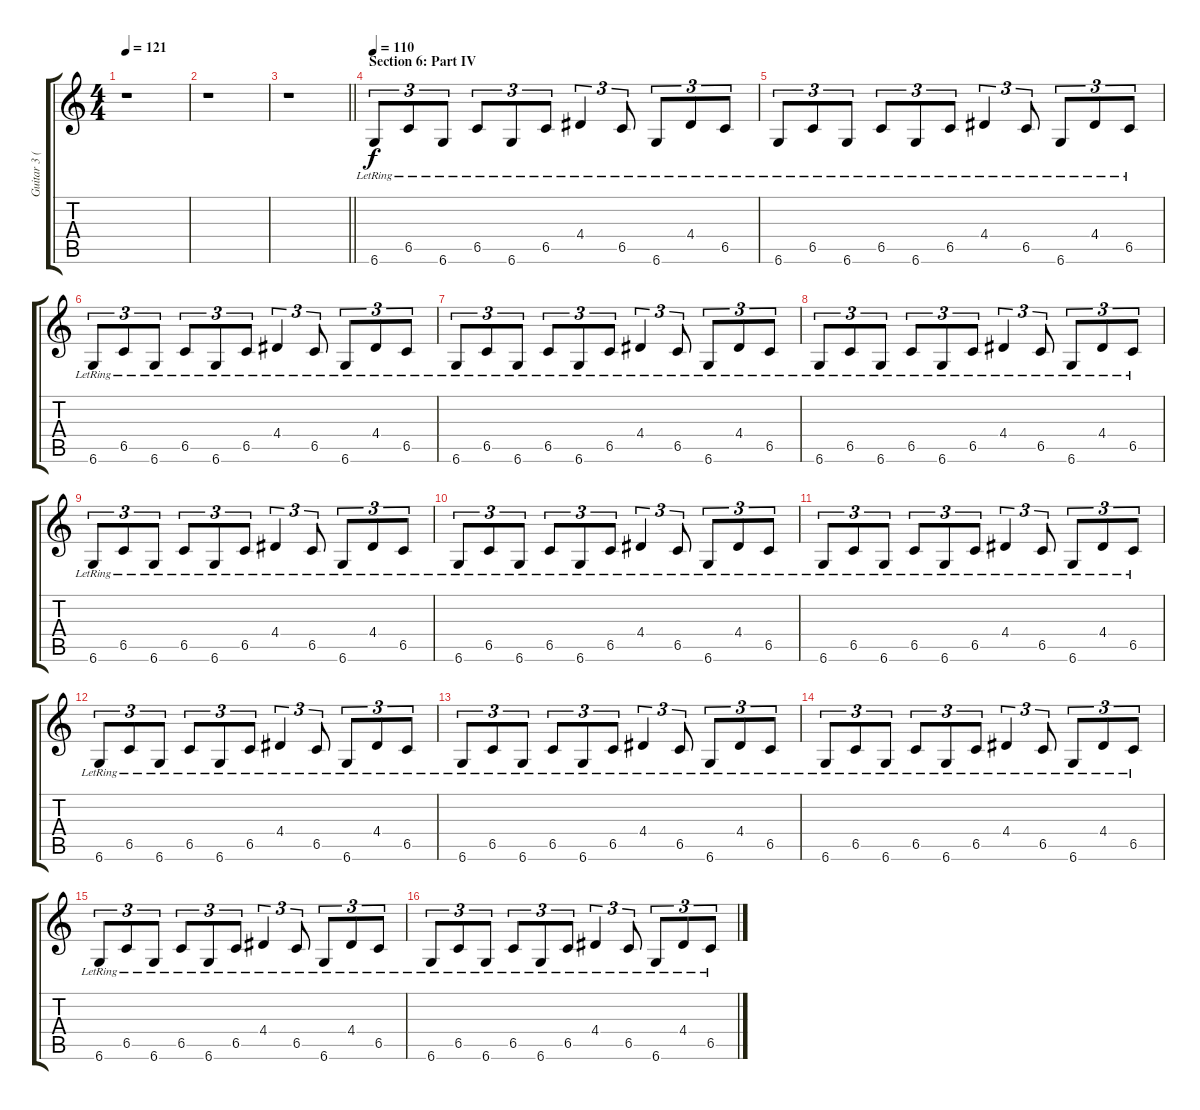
\track ("Guitar 3 (Clean)" "Guitar 3 (") {instrument electricguitarjazz}
\staff {score tabs}
\tuning (Db4 Ab3 E3 B2 Gb2 Db2) {hide}
\ts (4 4)
\tempo 121
\clef g2
\ks c
r.1{dy f} |
r.1 |
\barLineRight lightlight
r.1 |
\section ("" "Section 6: Part IV")
\tempo 110
6.6{lr}.8{tu (3 2)} 6.5{lr}.8{tu (3 2)} 6.6{lr}.8{tu (3 2)} 6.5{lr}.8{tu (3 2)} 6.6{lr}.8{tu (3 2)} 6.5{lr}.8{tu (3 2)} 4.4{lr}.4{tu (3 2)} 6.5{lr}.8{tu (3 2)} 6.6{lr}.8{tu (3 2)} 4.4{lr}.8{tu (3 2)} 6.5{lr}.8{tu (3 2)} |
6.6{lr}.8{tu (3 2)} 6.5{lr}.8{tu (3 2)} 6.6{lr}.8{tu (3 2)} 6.5{lr}.8{tu (3 2)} 6.6{lr}.8{tu (3 2)} 6.5{lr}.8{tu (3 2)} 4.4{lr}.4{tu (3 2)} 6.5{lr}.8{tu (3 2)} 6.6{lr}.8{tu (3 2)} 4.4{lr}.8{tu (3 2)} 6.5{lr}.8{tu (3 2)} |
6.6{lr}.8{tu (3 2)} 6.5{lr}.8{tu (3 2)} 6.6{lr}.8{tu (3 2)} 6.5{lr}.8{tu (3 2)} 6.6{lr}.8{tu (3 2)} 6.5{lr}.8{tu (3 2)} 4.4{lr}.4{tu (3 2)} 6.5{lr}.8{tu (3 2)} 6.6{lr}.8{tu (3 2)} 4.4{lr}.8{tu (3 2)} 6.5{lr}.8{tu (3 2)} |
6.6{lr}.8{tu (3 2)} 6.5{lr}.8{tu (3 2)} 6.6{lr}.8{tu (3 2)} 6.5{lr}.8{tu (3 2)} 6.6{lr}.8{tu (3 2)} 6.5{lr}.8{tu (3 2)} 4.4{lr}.4{tu (3 2)} 6.5{lr}.8{tu (3 2)} 6.6{lr}.8{tu (3 2)} 4.4{lr}.8{tu (3 2)} 6.5{lr}.8{tu (3 2)} |
6.6{lr}.8{tu (3 2)} 6.5{lr}.8{tu (3 2)} 6.6{lr}.8{tu (3 2)} 6.5{lr}.8{tu (3 2)} 6.6{lr}.8{tu (3 2)} 6.5{lr}.8{tu (3 2)} 4.4{lr}.4{tu (3 2)} 6.5{lr}.8{tu (3 2)} 6.6{lr}.8{tu (3 2)} 4.4{lr}.8{tu (3 2)} 6.5{lr}.8{tu (3 2)} |
6.6{lr}.8{tu (3 2)} 6.5{lr}.8{tu (3 2)} 6.6{lr}.8{tu (3 2)} 6.5{lr}.8{tu (3 2)} 6.6{lr}.8{tu (3 2)} 6.5{lr}.8{tu (3 2)} 4.4{lr}.4{tu (3 2)} 6.5{lr}.8{tu (3 2)} 6.6{lr}.8{tu (3 2)} 4.4{lr}.8{tu (3 2)} 6.5{lr}.8{tu (3 2)} |
6.6{lr}.8{tu (3 2)} 6.5{lr}.8{tu (3 2)} 6.6{lr}.8{tu (3 2)} 6.5{lr}.8{tu (3 2)} 6.6{lr}.8{tu (3 2)} 6.5{lr}.8{tu (3 2)} 4.4{lr}.4{tu (3 2)} 6.5{lr}.8{tu (3 2)} 6.6{lr}.8{tu (3 2)} 4.4{lr}.8{tu (3 2)} 6.5{lr}.8{tu (3 2)} |
6.6{lr}.8{tu (3 2)} 6.5{lr}.8{tu (3 2)} 6.6{lr}.8{tu (3 2)} 6.5{lr}.8{tu (3 2)} 6.6{lr}.8{tu (3 2)} 6.5{lr}.8{tu (3 2)} 4.4{lr}.4{tu (3 2)} 6.5{lr}.8{tu (3 2)} 6.6{lr}.8{tu (3 2)} 4.4{lr}.8{tu (3 2)} 6.5{lr}.8{tu (3 2)} |
6.6{lr}.8{tu (3 2)} 6.5{lr}.8{tu (3 2)} 6.6{lr}.8{tu (3 2)} 6.5{lr}.8{tu (3 2)} 6.6{lr}.8{tu (3 2)} 6.5{lr}.8{tu (3 2)} 4.4{lr}.4{tu (3 2)} 6.5{lr}.8{tu (3 2)} 6.6{lr}.8{tu (3 2)} 4.4{lr}.8{tu (3 2)} 6.5{lr}.8{tu (3 2)} |
6.6{lr}.8{tu (3 2)} 6.5{lr}.8{tu (3 2)} 6.6{lr}.8{tu (3 2)} 6.5{lr}.8{tu (3 2)} 6.6{lr}.8{tu (3 2)} 6.5{lr}.8{tu (3 2)} 4.4{lr}.4{tu (3 2)} 6.5{lr}.8{tu (3 2)} 6.6{lr}.8{tu (3 2)} 4.4{lr}.8{tu (3 2)} 6.5{lr}.8{tu (3 2)} |
6.6{lr}.8{tu (3 2)} 6.5{lr}.8{tu (3 2)} 6.6{lr}.8{tu (3 2)} 6.5{lr}.8{tu (3 2)} 6.6{lr}.8{tu (3 2)} 6.5{lr}.8{tu (3 2)} 4.4{lr}.4{tu (3 2)} 6.5{lr}.8{tu (3 2)} 6.6{lr}.8{tu (3 2)} 4.4{lr}.8{tu (3 2)} 6.5{lr}.8{tu (3 2)} |
6.6{lr}.8{tu (3 2)} 6.5{lr}.8{tu (3 2)} 6.6{lr}.8{tu (3 2)} 6.5{lr}.8{tu (3 2)} 6.6{lr}.8{tu (3 2)} 6.5{lr}.8{tu (3 2)} 4.4{lr}.4{tu (3 2)} 6.5{lr}.8{tu (3 2)} 6.6{lr}.8{tu (3 2)} 4.4{lr}.8{tu (3 2)} 6.5{lr}.8{tu (3 2)} |
6.6{lr}.8{tu (3 2)} 6.5{lr}.8{tu (3 2)} 6.6{lr}.8{tu (3 2)} 6.5{lr}.8{tu (3 2)} 6.6{lr}.8{tu (3 2)} 6.5{lr}.8{tu (3 2)} 4.4{lr}.4{tu (3 2)} 6.5{lr}.8{tu (3 2)} 6.6{lr}.8{tu (3 2)} 4.4{lr}.8{tu (3 2)} 6.5{lr}.8{tu (3 2)}
